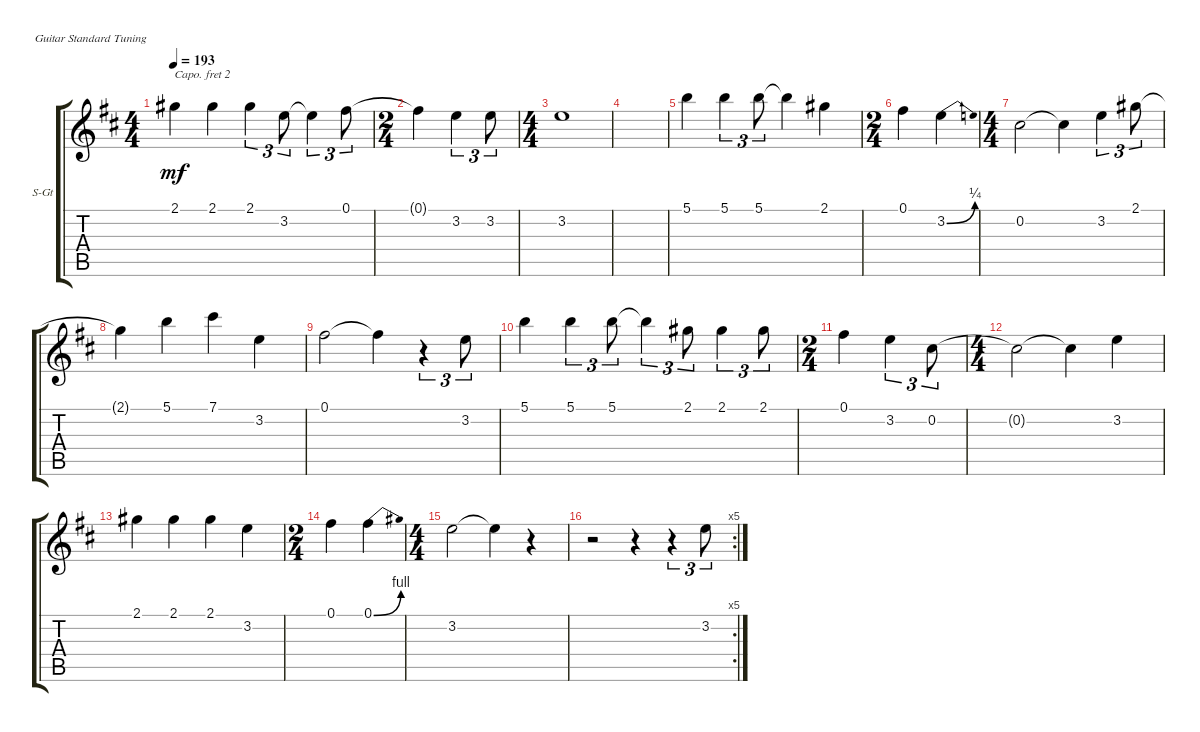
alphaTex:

\defaultSystemsLayout 4
\bracketExtendMode groupsimilarinstruments
\firstSystemTrackNameOrientation horizontal
\otherSystemsTrackNameOrientation horizontal
\track ("Steel Guitar" "S-Gt") {instrument acousticguitarsteel}
\staff {score tabs}
\capo 2
\tuning (E4 B3 G3 D3 A2 E2)
\ts (4 4)
\tempo 193
\clef g2
\scale
0.18429
\ks d
2.1.4{dy mf} 2.1.4 2.1.4{tu (3 2)} 3.2.8{tu (3 2)} 3.2{t}.4{tu (3 2)} 0.1.8{tu (3 2)} |
\ts (2 4)
\scale
0.407855 0.1{t}.4 3.2.4{tu (3 2)} 3.2.8{tu (3 2)} |
\ts (4 4)
\scale
0.407855 3.2.1 |
\scale
0.18429 |
\scale
0.18429 5.1.4 5.1.4{tu (3 2)} 5.1.8{tu (3 2)} 5.1{t}.4 2.1.4 |
\ts (2 4)
\scale
0.407855 0.1.4 3.2{be (bend 0 0 59.4 1)}.4 |
\ts (4 4)
\scale
0.407855 0.2.2 0.2{t}.4 3.2.4{tu (3 2)} 2.1.8{tu (3 2)} |
\scale
0.333333 2.1{t}.4 5.1.4 7.1.4 3.2.4 |
\scale
0.333333 0.1.2 0.1{t}.4 r.4{tu (3 2)} 3.2.8{tu (3 2)} |
\scale
0.333333 5.1.4 5.1.4{tu (3 2)} 5.1.8{tu (3 2)} 5.1{t}.4{tu (3 2)} 2.1.8{tu (3 2)} 2.1.4{tu (3 2)} 2.1.8{tu (3 2)} |
\ts (2 4)
\scale
0.407855 0.1.4 3.2.4{tu (3 2)} 0.2.8{tu (3 2)} |
\ts (4 4)
\scale
0.407855 0.2{t}.2 0.2{t}.4 3.2.4 |
\scale
0.18429 2.1.4 2.1.4 2.1.4 3.2.4 |
\ts (2 4)
\scale
0.400593 0.1.4 0.1{be (bend 0 0 15 4)}.4 |
\ts (4 4)
\scale
0.400593 3.2.2 3.2{t}.4 r.4 |
\rc 5
\scale
0.198813 r.2 r.4 r.4{tu (3 2)} 3.2.8{tu (3 2)}
